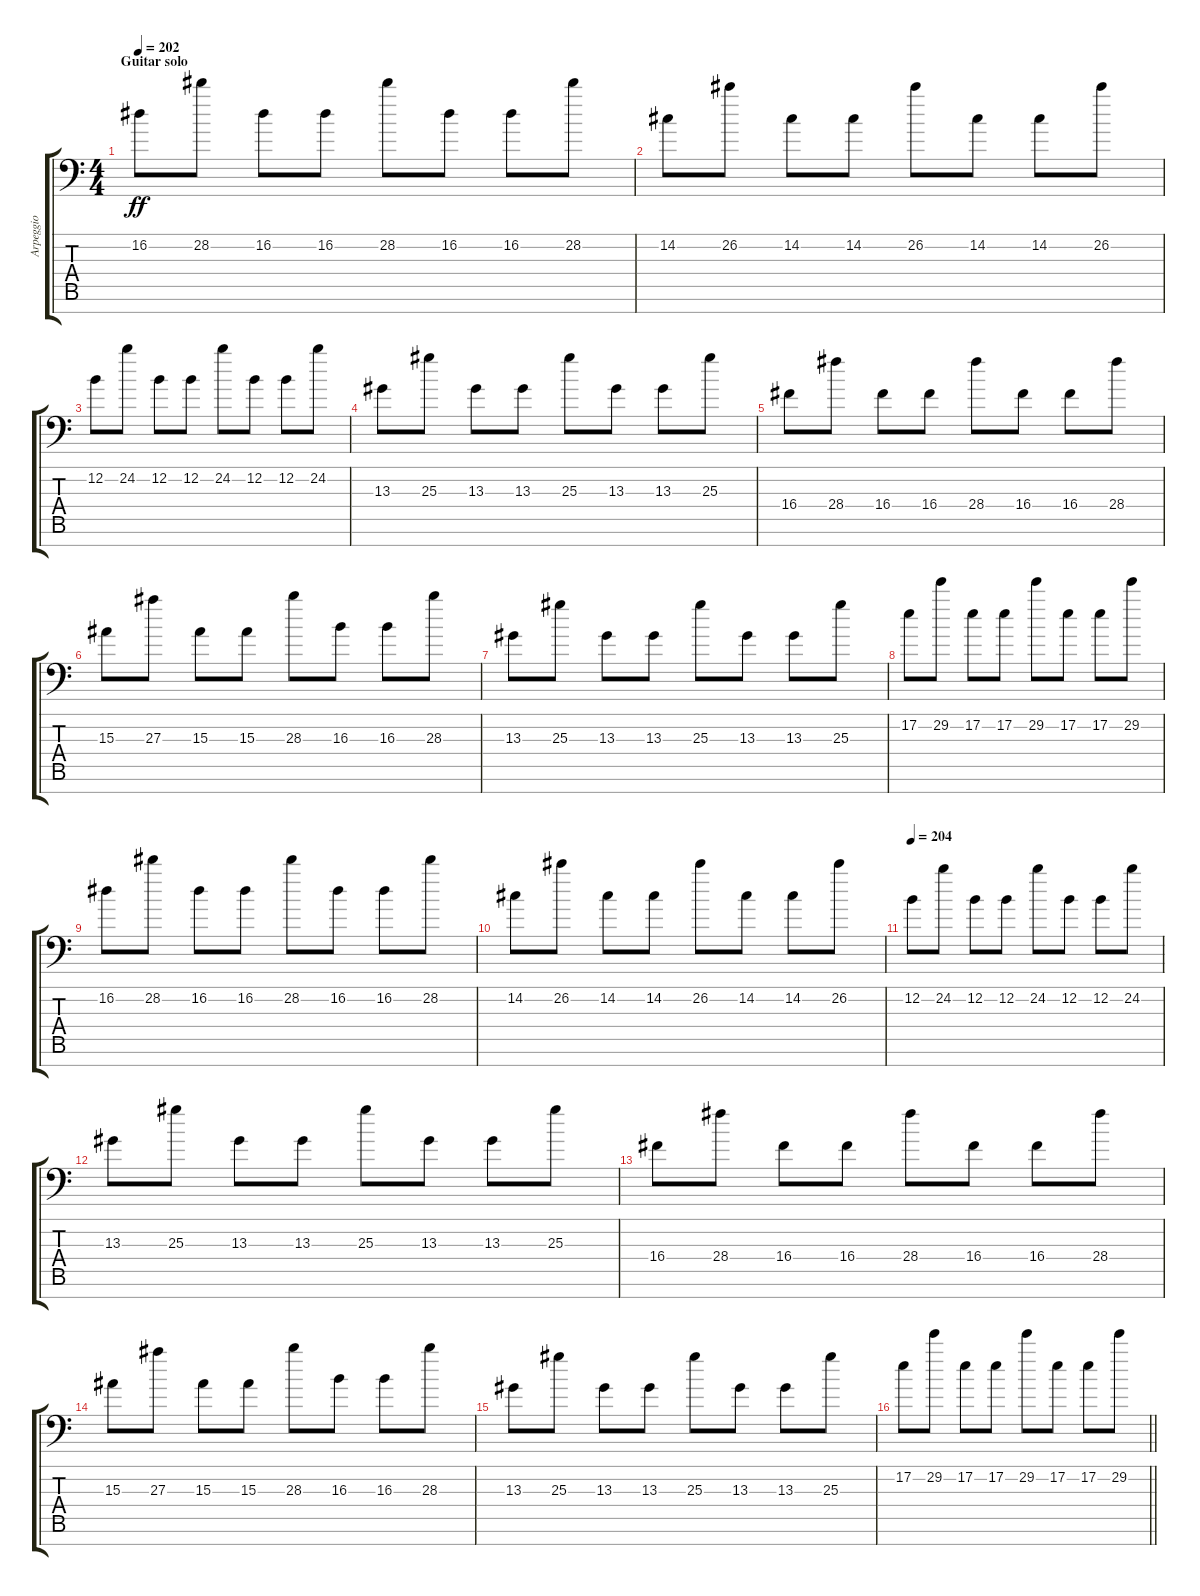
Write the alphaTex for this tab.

\track ("Arpeggio" "Arpeggio") {instrument lead2sawtooth}
\staff {score tabs}
\tuning (C8 B3 G3 D3 A2 E2 C-1) {hide}
\ts (4 4)
\section ("" "Guitar solo")
\tempo 202
\clef f4
\ks c
16.2.8{dy ff} 28.2.8 16.2.8 16.2.8 28.2.8 16.2.8 16.2.8 28.2.8 |
14.2.8 26.2.8 14.2.8 14.2.8 26.2.8 14.2.8 14.2.8 26.2.8 |
12.2.8 24.2.8 12.2.8 12.2.8 24.2.8 12.2.8 12.2.8 24.2.8 |
13.3.8 25.3.8 13.3.8 13.3.8 25.3.8 13.3.8 13.3.8 25.3.8 |
16.4.8 28.4.8 16.4.8 16.4.8 28.4.8 16.4.8 16.4.8 28.4.8 |
15.3.8 27.3.8 15.3.8 15.3.8 28.3.8 16.3.8 16.3.8 28.3.8 |
13.3.8 25.3.8 13.3.8 13.3.8 25.3.8 13.3.8 13.3.8 25.3.8 |
17.2.8 29.2.8 17.2.8 17.2.8 29.2.8 17.2.8 17.2.8 29.2.8 |
16.2.8 28.2.8 16.2.8 16.2.8 28.2.8 16.2.8 16.2.8 28.2.8 |
14.2.8 26.2.8 14.2.8 14.2.8 26.2.8 14.2.8 14.2.8 26.2.8 |
\tempo 204
12.2.8 24.2.8 12.2.8 12.2.8 24.2.8 12.2.8 12.2.8 24.2.8 |
13.3.8 25.3.8 13.3.8 13.3.8 25.3.8 13.3.8 13.3.8 25.3.8 |
16.4.8 28.4.8 16.4.8 16.4.8 28.4.8 16.4.8 16.4.8 28.4.8 |
15.3.8 27.3.8 15.3.8 15.3.8 28.3.8 16.3.8 16.3.8 28.3.8 |
13.3.8 25.3.8 13.3.8 13.3.8 25.3.8 13.3.8 13.3.8 25.3.8 |
\barLineRight lightlight
17.2.8 29.2.8 17.2.8 17.2.8 29.2.8 17.2.8 17.2.8 29.2.8
